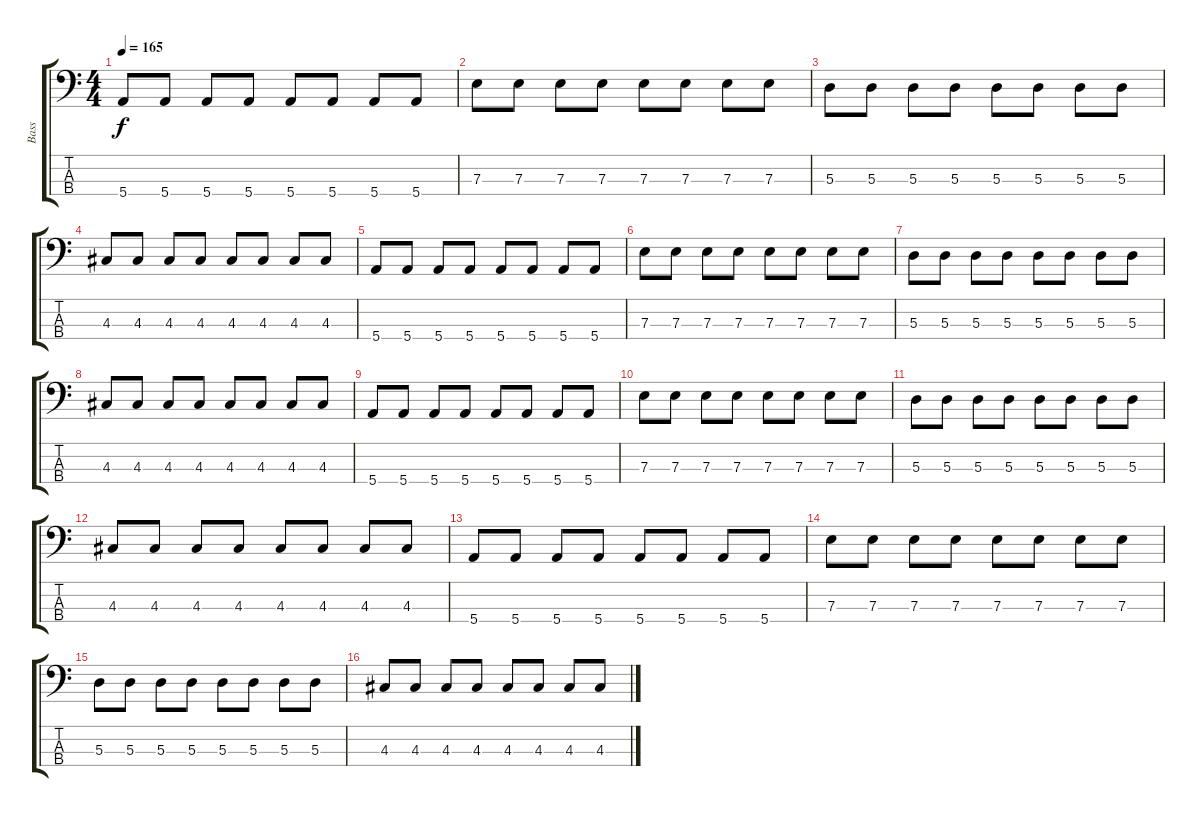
\track ("Bass" "Bass") {instrument electricbassfinger}
\staff {score tabs}
\tuning (G2 D2 A1 E1) {hide}
\ts (4 4)
\tempo 165
\clef f4
\ks c
5.4.8{dy f} 5.4.8 5.4.8 5.4.8 5.4.8 5.4.8 5.4.8 5.4.8 |
7.3.8 7.3.8 7.3.8 7.3.8 7.3.8 7.3.8 7.3.8 7.3.8 |
5.3.8 5.3.8 5.3.8 5.3.8 5.3.8 5.3.8 5.3.8 5.3.8 |
4.3.8 4.3.8 4.3.8 4.3.8 4.3.8 4.3.8 4.3.8 4.3.8 |
5.4.8 5.4.8 5.4.8 5.4.8 5.4.8 5.4.8 5.4.8 5.4.8 |
7.3.8 7.3.8 7.3.8 7.3.8 7.3.8 7.3.8 7.3.8 7.3.8 |
5.3.8 5.3.8 5.3.8 5.3.8 5.3.8 5.3.8 5.3.8 5.3.8 |
4.3.8 4.3.8 4.3.8 4.3.8 4.3.8 4.3.8 4.3.8 4.3.8 |
5.4.8 5.4.8 5.4.8 5.4.8 5.4.8 5.4.8 5.4.8 5.4.8 |
7.3.8 7.3.8 7.3.8 7.3.8 7.3.8 7.3.8 7.3.8 7.3.8 |
5.3.8 5.3.8 5.3.8 5.3.8 5.3.8 5.3.8 5.3.8 5.3.8 |
4.3.8 4.3.8 4.3.8 4.3.8 4.3.8 4.3.8 4.3.8 4.3.8 |
5.4.8 5.4.8 5.4.8 5.4.8 5.4.8 5.4.8 5.4.8 5.4.8 |
7.3.8 7.3.8 7.3.8 7.3.8 7.3.8 7.3.8 7.3.8 7.3.8 |
5.3.8 5.3.8 5.3.8 5.3.8 5.3.8 5.3.8 5.3.8 5.3.8 |
4.3.8 4.3.8 4.3.8 4.3.8 4.3.8 4.3.8 4.3.8 4.3.8
